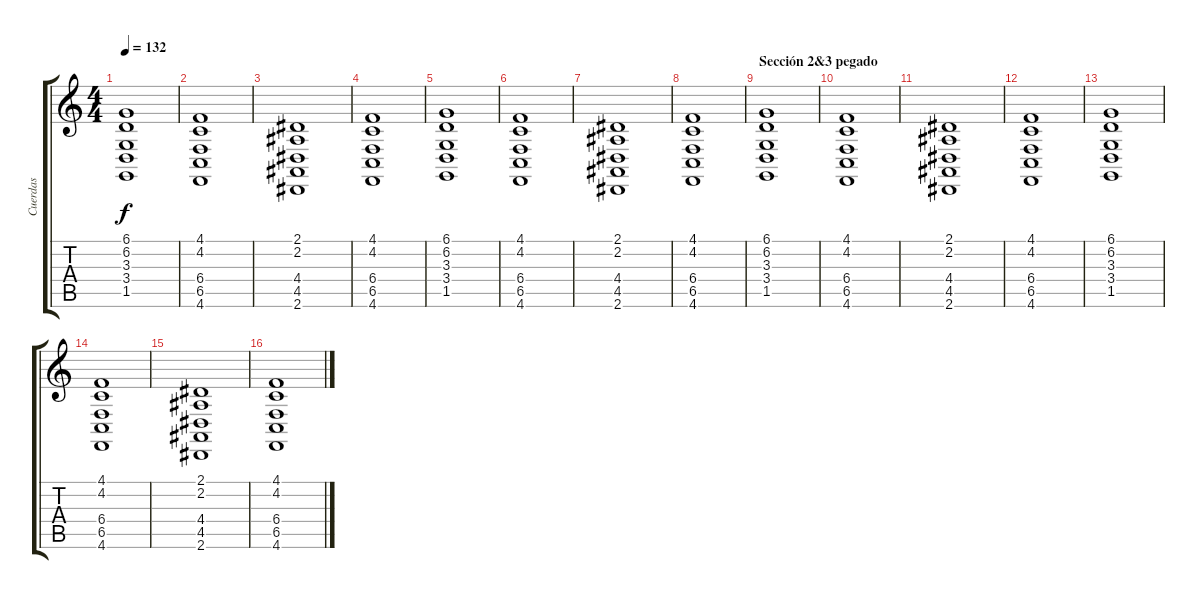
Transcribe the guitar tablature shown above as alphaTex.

\track ("Cuerdas" "Cuerdas") {instrument stringensemble1}
\staff {score tabs}
\tuning (Db4 Ab3 E3 B2 Gb2 Db2) {hide}
\ts (4 4)
\tempo 132
\clef g2
\ks c
(6.1 6.2 3.3 3.4 1.5).1{dy f} |
(4.1 4.2 6.4 6.5 4.6).1 |
(2.1 2.2 4.4 4.5 2.6).1 |
(4.1 4.2 6.4 6.5 4.6).1 |
(6.1 6.2 3.3 3.4 1.5).1 |
(4.1 4.2 6.4 6.5 4.6).1 |
(2.1 2.2 4.4 4.5 2.6).1 |
(4.1 4.2 6.4 6.5 4.6).1 |
\section ("" "Sección 2&3 pegado")
(6.1 6.2 3.3 3.4 1.5).1 |
(4.1 4.2 6.4 6.5 4.6).1 |
(2.1 2.2 4.4 4.5 2.6).1 |
(4.1 4.2 6.4 6.5 4.6).1 |
(6.1 6.2 3.3 3.4 1.5).1 |
(4.1 4.2 6.4 6.5 4.6).1 |
(2.1 2.2 4.4 4.5 2.6).1 |
(4.1 4.2 6.4 6.5 4.6).1
